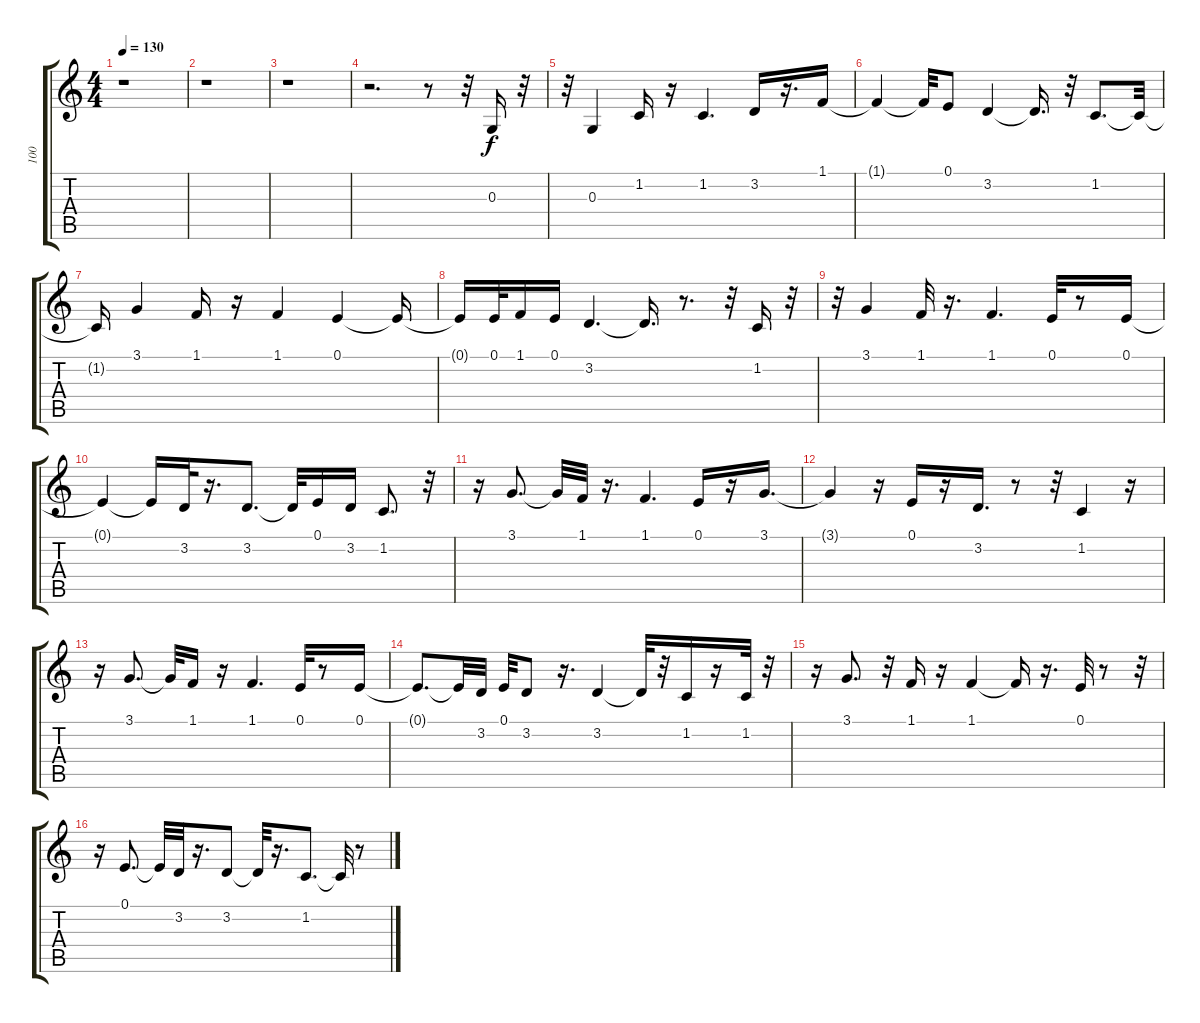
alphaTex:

\track ("100" "100") {instrument fx4atmosphere}
\staff {score tabs}
\tuning (E4 B3 G3 D3 A2 E2) {hide}
\ts (4 4)
\tempo 130
\clef g2
\ks c
r.1{dy f} |
r.1 |
r.1 |
r.2{d} r.8 r.32 0.3.16 r.32 |
r.32 0.3.4 1.2.16 r.16 1.2.4{d} 3.2.16 r.16{d} 1.1.16 |
1.1{t}.4 1.1{t}.32 0.1.8 3.2.4 3.2{t}.16{d} r.32 1.2.8{d} 1.2{t}.32 |
1.2{t}.16 3.1.4 1.1.16 r.16 1.1.4 0.1.4 0.1{t}.16 |
0.1{t}.16 0.1.32 1.1.16 0.1.16 3.2.4{d} 3.2{t}.16{d} r.8{d} r.32 1.2.16 r.32 |
r.32 3.1.4 1.1.32 r.16{d} 1.1.4{d} 0.1.32 r.8 0.1.16 |
0.1{t}.4 0.1{t}.16 3.2.32 r.16{d} 3.2.8{d} 3.2{t}.32 0.1.16 3.2.16 1.2.8{d} r.32 |
r.16 3.1.8{d} 3.1{t}.32 1.1.32 r.16{d} 1.1.4{d} 0.1.16 r.16 3.1.16{d} |
3.1{t}.4 r.16 0.1.16 r.16 3.2.16{d} r.8 r.32 1.2.4 r.16 |
r.16 3.1.8{d} 3.1{t}.32 1.1.16 r.16 1.1.4{d} 0.1.32 r.8 0.1.16 |
0.1{t}.8{d} 0.1{t}.32 3.2.32 0.1.32 3.2.8 r.16{d} 3.2.4 3.2{t}.32 r.32 1.2.16 r.16 1.2.32 r.32 |
r.16 3.1.8{d} r.32 1.1.16 r.16 1.1.4 1.1{t}.16 r.16{d} 0.1.32 r.8 r.32 |
r.16 0.1.8{d} 0.1{t}.32 3.2.32 r.16{d} 3.2.8 3.2{t}.32 r.16{d} 1.2.8{d} 1.2{t}.32 r.8
